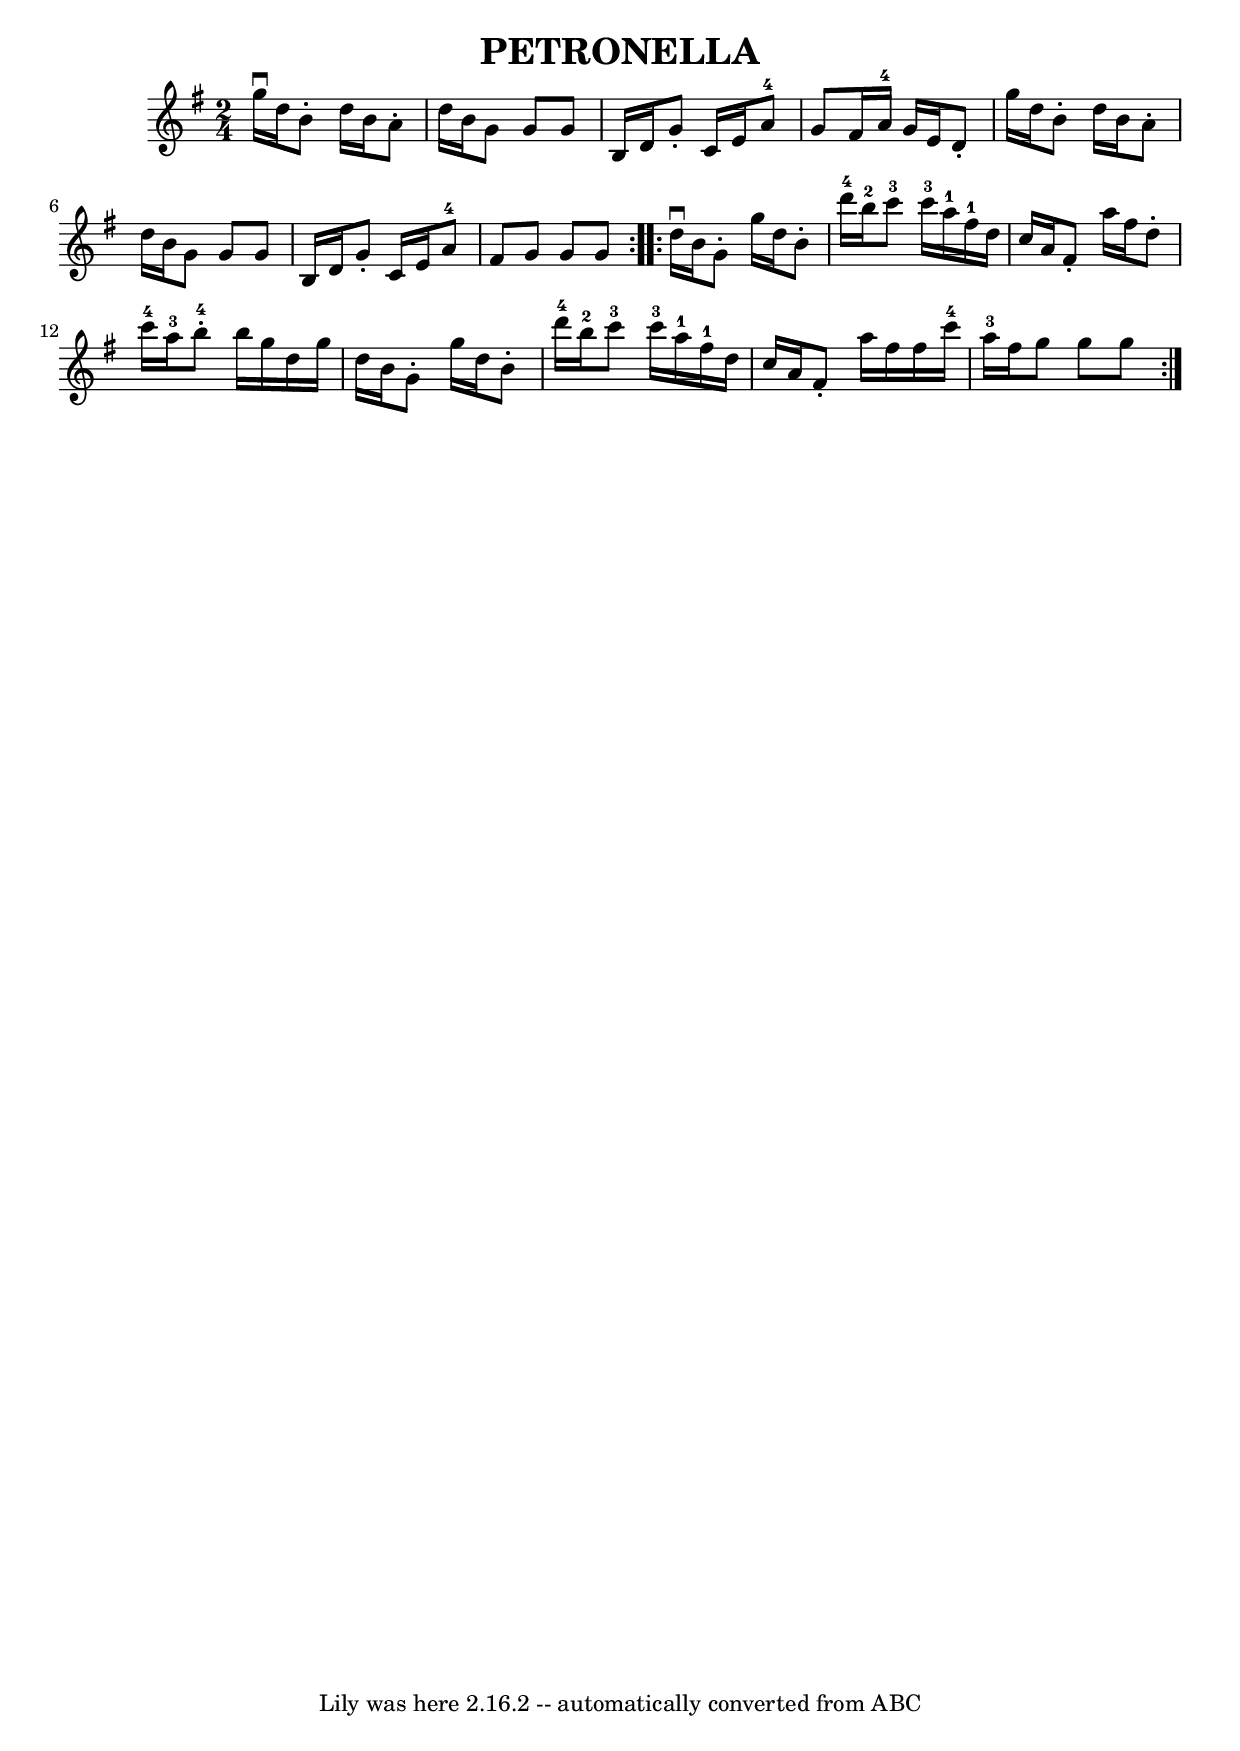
\version "2.16.2"
\include "Mammoth.ily"
\header {
  %% book = "Ryan's Mammoth Collection of Fiddle Tunes"
  crossRefNumber = "1"
  footnotes = "\\\\Original Key, Eb.\\\\\\\\W: PETRONELLA. -- (Form as for Contra Dance.) First couple to the right, balance\\\\W: opposite each other in centre of set, [4 bars]. Again to the right, and\\\\W: balance on sides of set, [4 bars]. Again to the right, and balance in centre\\\\W: of set, [4 bars]. Again to the right, and balance to places [4 bars]. Down\\\\W: the centre and back, [8 bars]. Cast off, right and left 4, [8 bars]."
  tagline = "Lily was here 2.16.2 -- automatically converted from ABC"
  title = "PETRONELLA"

}
voicedefault =  {



  \repeat volta 2 {

    \time 2/4 
    \key g \major g''16^\downbow d''16        |
    b'8 -.   
    d''16 b'16 a'8 -. d''16 b'16    |
    g'8 g'8 g'8 b16  
    d'16    |
    g'8 -. c'16 e'16 a'8-4 g'8    |
    
    fis'16 a'16-4 g'16 e'16 d'8 -. g''16 d''16        |
    
    b'8 -. d''16 b'16 a'8 -. d''16 b'16    |
    g'8 g'8    
    g'8 b16 d'16    |
    g'8 -. c'16 e'16 a'8-4 fis'8    
    |
    g'8 g'8 g'8    
  }     
  \repeat volta 2 {
    d''16^\downbow   
    b'16        |
    g'8 -. g''16 d''16 b'8 -. d'''16-4 b''16 
    -2   |
    c'''8-3 c'''16-3 a''16-1 fis''16-1   
    d''16 c''16 a'16        |
    fis'8 -. a''16 fis''16 d''8 -. 
    c'''16-4 a''16-3   |
    b''8-4-. b''16 g''16 d''16 
    g''16 d''16 b'16        |
    g'8 -. g''16 d''16 b'8 -.   
    d'''16-4 b''16-2   |
    c'''8-3 c'''16-3 a''16-1   
    fis''16-1 d''16 c''16 a'16        |
    fis'8 -. a''16    
    fis''16 fis''16 c'''16-4 a''16-3 fis''16    |
    g''8    
    g''8 g''8    
  }   

}

\score{
  <<

    \context Staff="default"
    {
      \voicedefault 
      
    }

  >>
  \layout {
    
  }
  \midi {
  }

}
